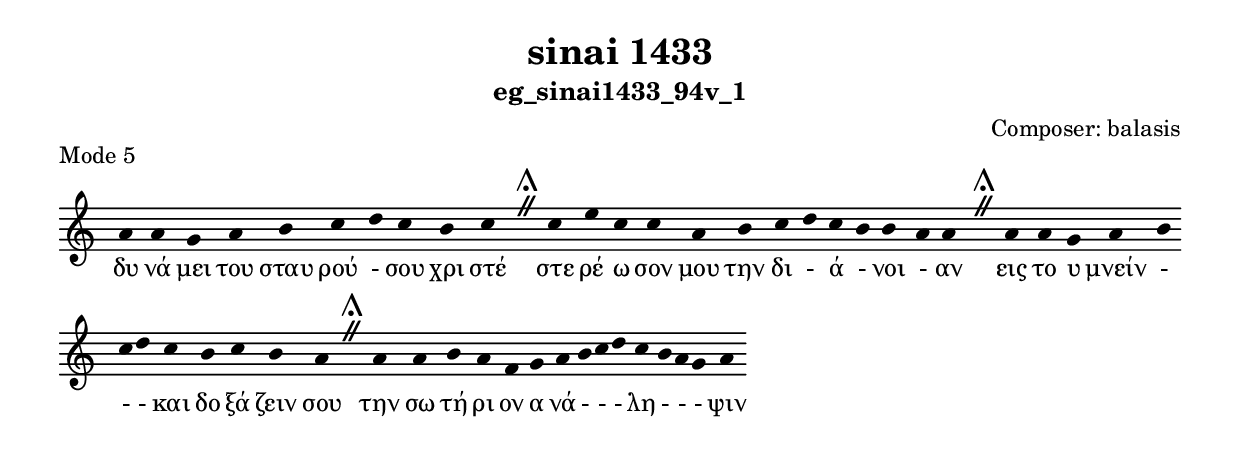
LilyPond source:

\include "gregorian.ly"

	\header {
 	  title = "sinai 1433"
	  subtitle = "eg_sinai1433_94v_1"
	  composer = "Composer: balasis"
	  piece = "Mode 5"
	}

	chant = {
	  a'4 a'4 g'4 a'4 b'4 c''4 d''4 c''4 b'4 c''4 \divisioMaior
 c''4 e''4 c''4 c''4 a'4 b'4 c''4 d''4 c''4 b'4 b'4 a'4 a'4 \divisioMaior
 a'4 a'4 g'4 a'4 b'4 c''4 d''4 c''4 b'4 c''4 b'4 a'4 \divisioMaior
 a'4 a'4 b'4 a'4 f'4 g'4 a'4 b'4 c''4 d''4 c''4 b'4 a'4 g'4 a'4\finalis
	}

	verba = \lyricmode {δυ νά μει του σταυ ρού - σου χρι στέ 
στε ρέ ω σον μου την δι - ά - νοι - αν 
εις το υ μνείν -  -  - και δο ξά ζειν σου 
την σω τή ρι ον α νά -  -  - λη -  -  - ψιν 
	}


	\score {
	  \new Staff <<
	  \new Voice = "melody" \chant
	  \new Lyrics = "one" \lyricsto melody \verba
	  >>
	  \layout {
	    \context {
	      \Staff
	      \remove "Time_signature_engraver"
	      \remove "Bar_engraver"
	    }
	    \context {
	      \Voice
	      \remove "Stem_engraver"
	    }
	  }
	}